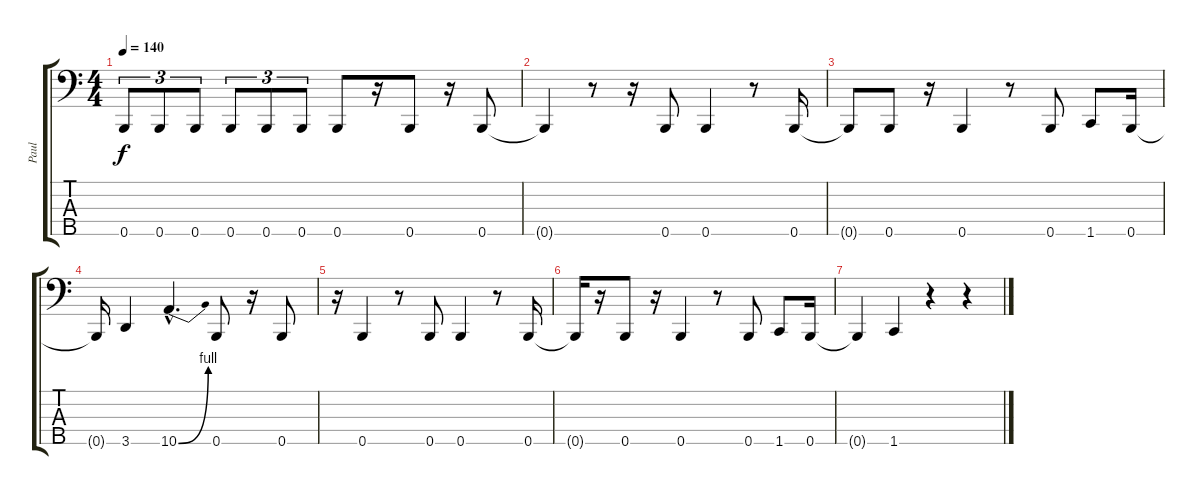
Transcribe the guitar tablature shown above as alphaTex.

\track ("Paul" "Paul") {instrument electricbasspick}
\staff {score tabs}
\tuning (G2 D2 A1 E1 B0) {hide}
\ts (4 4)
\tempo 140
\clef f4
\ks c
0.5.8{tu (3 2) dy f} 0.5.8{tu (3 2)} 0.5.8{tu (3 2)} 0.5.8{tu (3 2)} 0.5.8{tu (3 2)} 0.5.8{tu (3 2)} 0.5.8 r.16 0.5.8 r.16 0.5.8 |
0.5{t}.4 r.8 r.16 0.5.8 0.5.4 r.8 0.5.16 |
0.5{t}.8 0.5.8 r.16 0.5.4 r.8 0.5.8 1.5.8 0.5.16 |
0.5{t}.16 3.5.4 10.5{be (bend 0 0 60 4) hac}.4{d} 0.5.8 r.16 0.5.8 |
r.16 0.5.4 r.8 0.5.8 0.5.4 r.8 0.5.16 |
0.5{t}.16 r.16 0.5.8 r.16 0.5.4 r.8 0.5.8 1.5.8 0.5.16 |
0.5{t}.4 1.5.4 r.4 r.4
